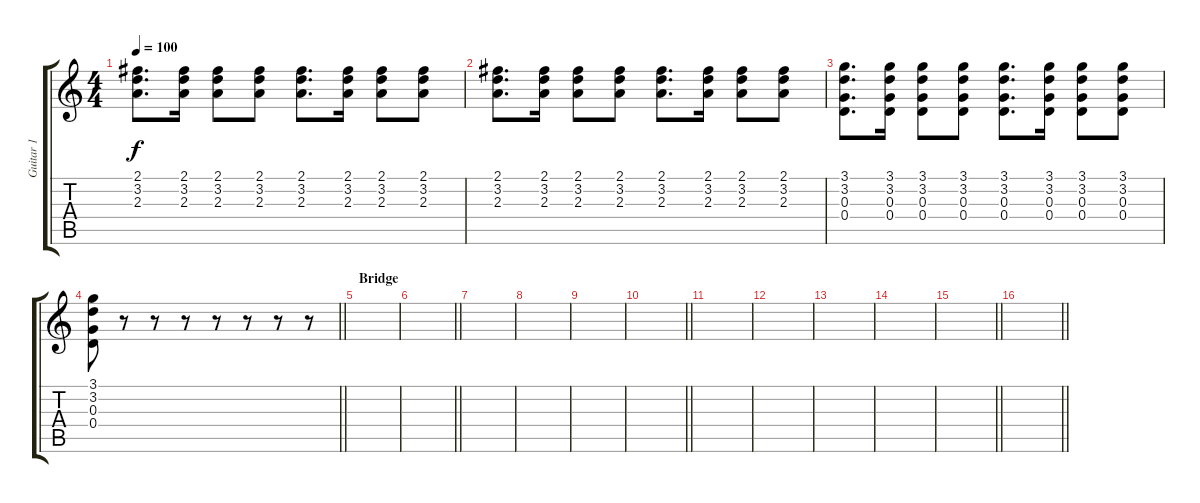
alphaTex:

\track ("Guitar 1" "Guitar 1") {instrument distortionguitar}
\staff {score tabs}
\tuning (E4 B3 G3 D3 A2 E2) {hide}
\ts (4 4)
\tempo 100
\clef g2
\ks c
(2.1 3.2 2.3).8{d dy f} (2.1 3.2 2.3).16 (2.1 3.2 2.3).8 (2.1 3.2 2.3).8 (2.1 3.2 2.3).8{d} (2.1 3.2 2.3).16 (2.1 3.2 2.3).8 (2.1 3.2 2.3).8 |
(2.1 3.2 2.3).8{d} (2.1 3.2 2.3).16 (2.1 3.2 2.3).8 (2.1 3.2 2.3).8 (2.1 3.2 2.3).8{d} (2.1 3.2 2.3).16 (2.1 3.2 2.3).8 (2.1 3.2 2.3).8 |
(3.1 3.2 0.3 0.4).8{d} (3.1 3.2 0.3 0.4).16 (3.1 3.2 0.3 0.4).8 (3.1 3.2 0.3 0.4).8 (3.1 3.2 0.3 0.4).8{d} (3.1 3.2 0.3 0.4).16 (3.1 3.2 0.3 0.4).8 (3.1 3.2 0.3 0.4).8 |
\barLineRight lightlight
(3.1 3.2 0.3 0.4).8 r.8 r.8 r.8 r.8 r.8 r.8 r.8 |
\section ("" "Bridge")
|
\barLineRight lightlight
|
|
|
|
\barLineRight lightlight
|
|
|
|
|
\barLineRight lightlight
|
\barLineRight lightlight
